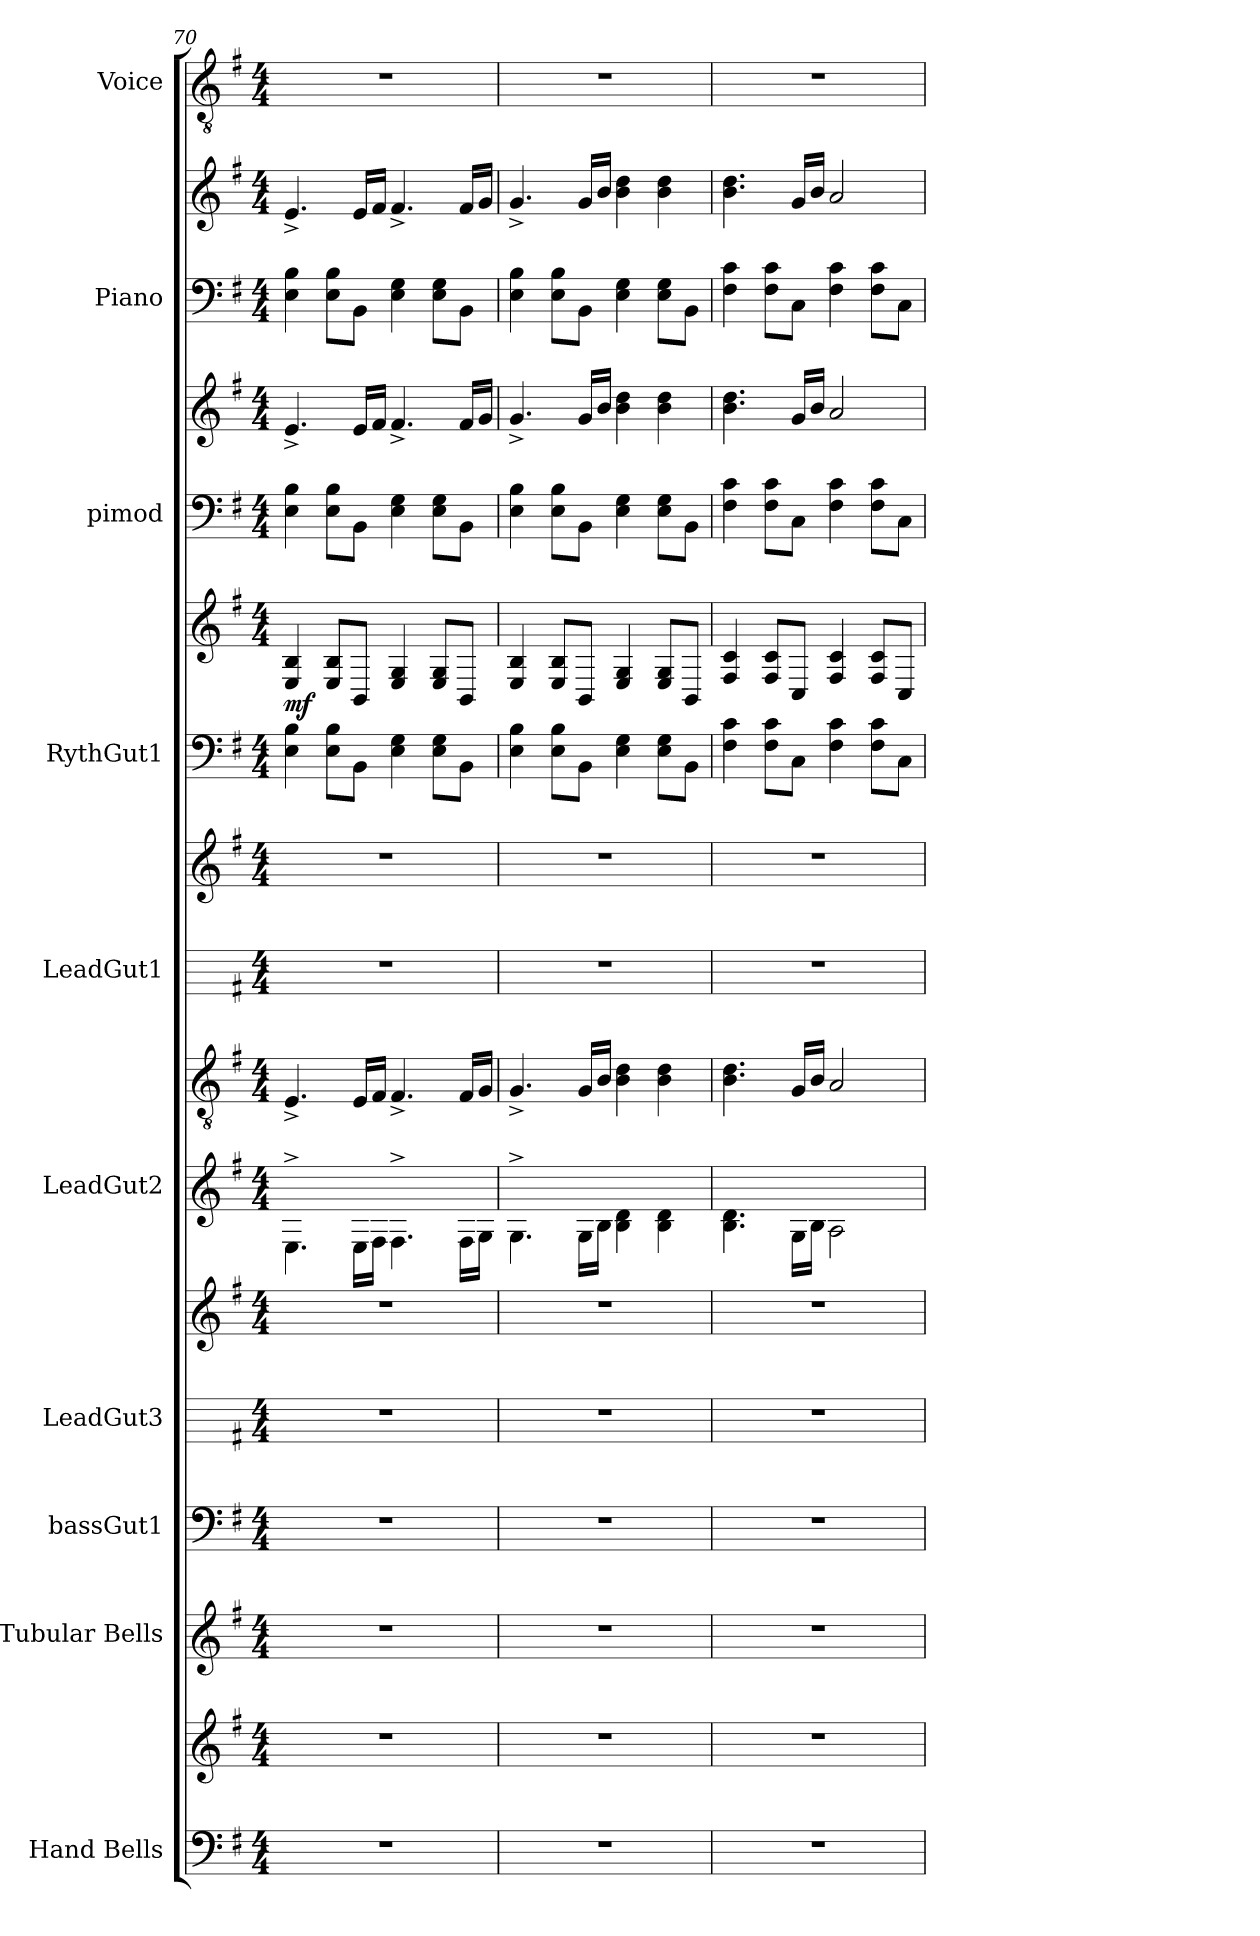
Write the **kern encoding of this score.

**kern	**kern	**kern	**kern	**kern	**kern	**kern	**kern	**kern	**kern	**kern	**kern	**dynam	**kern	**kern	**kern	**kern	**kern
*part10	*part10	*part9	*part8	*part7	*part7	*part6	*part6	*part5	*part5	*part4	*part4	*part4	*part3	*part3	*part2	*part2	*part1
*staff17	*staff16	*staff15	*staff14	*staff13	*staff12	*staff11	*staff10	*staff9	*staff8	*staff7	*staff6	*staff6/7	*staff5	*staff4	*staff3	*staff2	*staff1
*I"Hand Bells	*	*I"Tubular Bells	*I"bassGut1	*I"LeadGut3	*	*I"LeadGut2	*	*I"LeadGut1	*	*I"RythGut1	*	*	*I"pimod	*	*I"Piano	*	*I"Voice
*I'Ha. Be.	*	*I'Tu. Be.	*I'bassGut1	*I'LeadGut3	*	*I'LeadGut2	*	*I'LeadGut1	*	*I'RythGut1	*	*	*I'pimod	*	*I'Pno.	*	*I'Vo.
*clefF4	*clefG2	*clefG2	*clefF4	*	*clefG2	*	*clefGv2	*	*clefG2	*	*clefG2	*	*clefF4	*clefG2	*clefF4	*clefG2	*clefGv2
*k[f#]	*k[f#]	*k[f#]	*k[f#]	*k[f#]	*k[f#]	*k[f#]	*k[f#]	*k[f#]	*k[f#]	*k[f#]	*k[f#]	*	*k[f#]	*k[f#]	*k[f#]	*k[f#]	*k[f#]
*M4/4	*M4/4	*M4/4	*M4/4	*M4/4	*M4/4	*M4/4	*M4/4	*M4/4	*M4/4	*M4/4	*M4/4	*	*M4/4	*M4/4	*M4/4	*M4/4	*M4/4
=70	=70	=70	=70	=70	=70	=70	=70	=70	=70	=70	=70	=70	=70	=70	=70	=70	=70
!	!	!	!	!	!	!	!	!	!	!	!	!LO:DY:b	!	!	!	!	!
1r	1r	1r	1r	1r	1r	4.E^\	4.E^/	1r	1r	4E\ 4B\	4E/ 4B/	mf	4E\ 4B\	4.e^/	4E\ 4B\	4.e^/	1r
.	.	.	.	.	.	.	.	.	.	8E\ 8B\L	8E/ 8B/L	.	8E\ 8B\L	.	8E\ 8B\L	.	.
.	.	.	.	.	.	16E\LL	16E/LL	.	.	8BB\J	8BB/J	.	8BB\J	16e/LL	8BB\J	16e/LL	.
.	.	.	.	.	.	16F#\JJ	16F#/JJ	.	.	.	.	.	.	16f#/JJ	.	16f#/JJ	.
.	.	.	.	.	.	4.F#^\	4.F#^/	.	.	4E\ 4G\	4E/ 4G/	.	4E\ 4G\	4.f#^/	4E\ 4G\	4.f#^/	.
.	.	.	.	.	.	.	.	.	.	8E\ 8G\L	8E/ 8G/L	.	8E\ 8G\L	.	8E\ 8G\L	.	.
.	.	.	.	.	.	16F#\LL	16F#/LL	.	.	8BB\J	8BB/J	.	8BB\J	16f#/LL	8BB\J	16f#/LL	.
.	.	.	.	.	.	16G\JJ	16G/JJ	.	.	.	.	.	.	16g/JJ	.	16g/JJ	.
=71	=71	=71	=71	=71	=71	=71	=71	=71	=71	=71	=71	=71	=71	=71	=71	=71	=71
1r	1r	1r	1r	1r	1r	4.G^\	4.G^/	1r	1r	4E\ 4B\	4E/ 4B/	.	4E\ 4B\	4.g^/	4E\ 4B\	4.g^/	1r
.	.	.	.	.	.	.	.	.	.	8E\ 8B\L	8E/ 8B/L	.	8E\ 8B\L	.	8E\ 8B\L	.	.
.	.	.	.	.	.	16G\LL	16G/LL	.	.	8BB\J	8BB/J	.	8BB\J	16g/LL	8BB\J	16g/LL	.
.	.	.	.	.	.	16B\JJ	16B/JJ	.	.	.	.	.	.	16b/JJ	.	16b/JJ	.
.	.	.	.	.	.	4B\ 4d\	4B\ 4d\	.	.	4E\ 4G\	4E/ 4G/	.	4E\ 4G\	4b\ 4dd\	4E\ 4G\	4b\ 4dd\	.
.	.	.	.	.	.	4B\ 4d\	4B\ 4d\	.	.	8E\ 8G\L	8E/ 8G/L	.	8E\ 8G\L	4b\ 4dd\	8E\ 8G\L	4b\ 4dd\	.
.	.	.	.	.	.	.	.	.	.	8BB\J	8BB/J	.	8BB\J	.	8BB\J	.	.
=72	=72	=72	=72	=72	=72	=72	=72	=72	=72	=72	=72	=72	=72	=72	=72	=72	=72
1r	1r	1r	1r	1r	1r	4.B\ 4.d\	4.B\ 4.d\	1r	1r	4F#\ 4c\	4F#/ 4c/	.	4F#\ 4c\	4.b\ 4.dd\	4F#\ 4c\	4.b\ 4.dd\	1r
.	.	.	.	.	.	.	.	.	.	8F#\ 8c\L	8F#/ 8c/L	.	8F#\ 8c\L	.	8F#\ 8c\L	.	.
.	.	.	.	.	.	16G\LL	16G/LL	.	.	8C\J	8C/J	.	8C\J	16g/LL	8C\J	16g/LL	.
.	.	.	.	.	.	16B\JJ	16B/JJ	.	.	.	.	.	.	16b/JJ	.	16b/JJ	.
.	.	.	.	.	.	2A\	2A/	.	.	4F#\ 4c\	4F#/ 4c/	.	4F#\ 4c\	2a/	4F#\ 4c\	2a/	.
.	.	.	.	.	.	.	.	.	.	8F#\ 8c\L	8F#/ 8c/L	.	8F#\ 8c\L	.	8F#\ 8c\L	.	.
.	.	.	.	.	.	.	.	.	.	8C\J	8C/J	.	8C\J	.	8C\J	.	.
=	=	=	=	=	=	=	=	=	=	=	=	=	=	=	=	=	=
*-	*-	*-	*-	*-	*-	*-	*-	*-	*-	*-	*-	*-	*-	*-	*-	*-	*-
